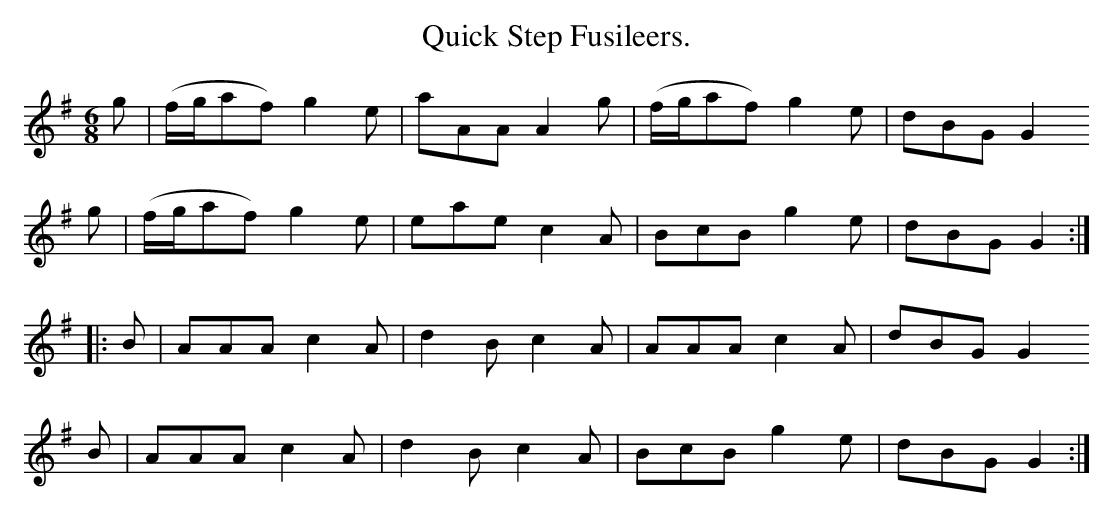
X:1
T:Quick Step Fusileers.
M:6/8
L:1/8
K:G
g|(f/g/af) g2e|aAA A2g|(f/g/af) g2e|dBG G2
g|(f/g/af) g2e|eae c2A| BcB     g2e|dBG G2::
B| AAA     c2A|d2B c2A| AAA     c2A|dBG G2
B| AAA     c2A|d2B c2A| BcB     g2e|dBG G2:|
